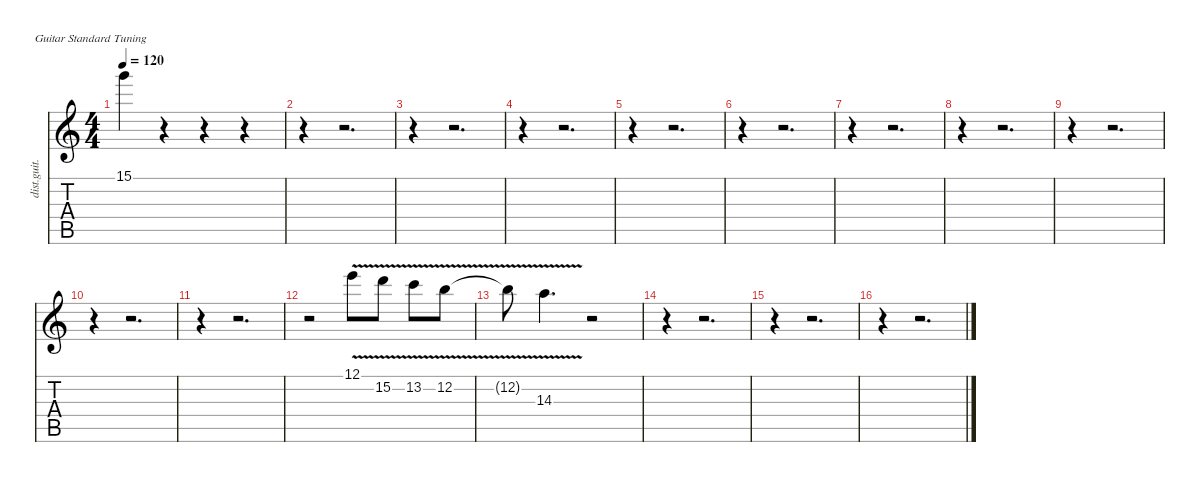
\defaultSystemsLayout 4
\hideDynamics
\bracketExtendMode nobrackets
\otherSystemsTrackNameOrientation horizontal
\track ("Whammy" "dist.guit.") {instrument distortionguitar}
\staff {score tabs}
\tuning (E4 B3 G3 D3 A2 E2)
\ts (4 4)
\tempo 120
\clef g2
\ks c
15.1.4{dy f beam Down} r.4{beam Down} r.4{beam Down} r.4{beam Down} |
r.4{beam Down} r.2{d beam Down} |
r.4{beam Down} r.2{d beam Down} |
r.4{beam Down} r.2{d beam Down} |
r.4{beam Down} r.2{d beam Down} |
r.4{beam Down} r.2{d beam Down} |
r.4{beam Down} r.2{d beam Down} |
r.4{beam Down} r.2{d beam Down} |
r.4{beam Down} r.2{d beam Down} |
r.4{beam Down} r.2{d beam Down} |
r.4{beam Down} r.2{d beam Down} |
r.2{beam Down} 12.1{v}.8{beam Down} 15.2{v}.8{beam Down} 13.2{v}.8{beam Down} 12.2{v}.8{beam Down} |
12.2{v t}.8{beam Down} 14.3{v}.4{d beam Down} r.2{beam Down} |
r.4{beam Down} r.2{d beam Down} |
r.4{beam Down} r.2{d beam Down} |
r.4{beam Down} r.2{d beam Down}
